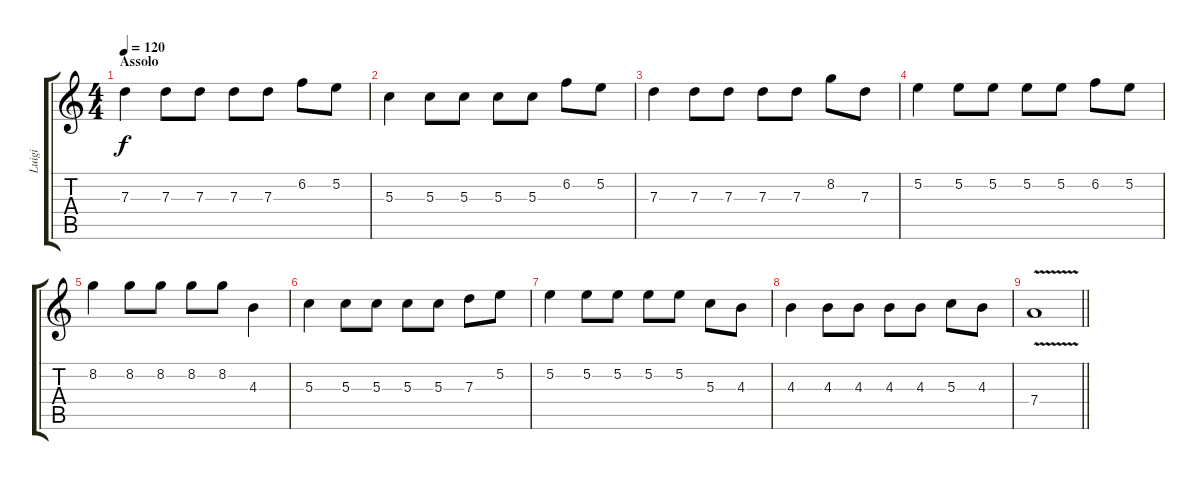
\track ("Luigi" "Luigi") {instrument electricguitarclean}
\staff {score tabs}
\tuning (E4 B3 G3 D3 A2 E2) {hide}
\ts (4 4)
\section ("" "Assolo")
\tempo 120
\clef g2
\ks c
7.3.4{dy f} 7.3.8 7.3.8 7.3.8 7.3.8 6.2.8 5.2.8 |
5.3.4 5.3.8 5.3.8 5.3.8 5.3.8 6.2.8 5.2.8 |
7.3.4 7.3.8 7.3.8 7.3.8 7.3.8 8.2.8 7.3.8 |
5.2.4 5.2.8 5.2.8 5.2.8 5.2.8 6.2.8 5.2.8 |
8.2.4 8.2.8 8.2.8 8.2.8 8.2.8 4.3.4 |
5.3.4 5.3.8 5.3.8 5.3.8 5.3.8 7.3.8 5.2.8 |
5.2.4 5.2.8 5.2.8 5.2.8 5.2.8 5.3.8 4.3.8 |
4.3.4 4.3.8 4.3.8 4.3.8 4.3.8 5.3.8 4.3.8 |
\barLineRight lightlight
7.4{v}.1
